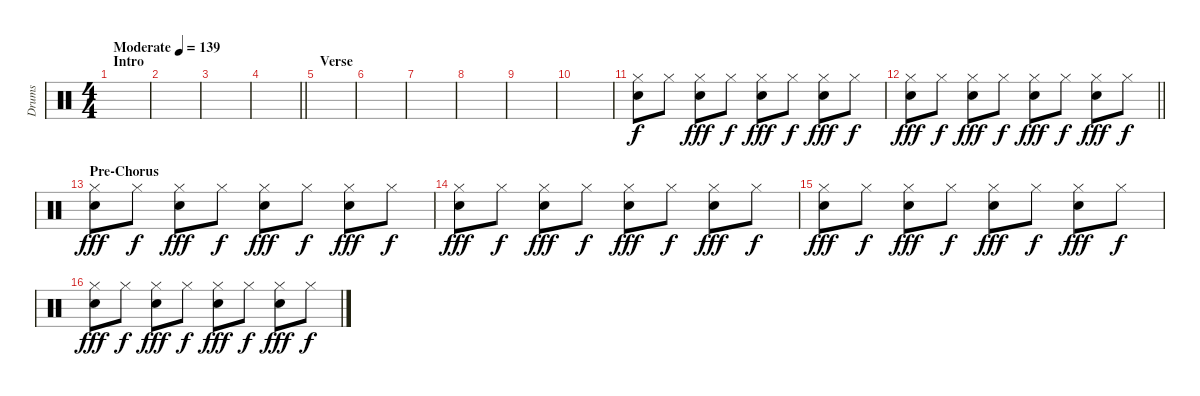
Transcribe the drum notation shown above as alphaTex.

\track ("Drums" "Drums") {instrument percussion}
\staff {score}
\articulation defaults
\ts (4 4)
\section ("" "Intro")
\tempo (139 "Moderate")
\clef neutral
\ks c
|
|
|
\barLineRight lightlight
|
\section ("" "Verse")
|
|
|
|
|
|
("Hi-Hat (closed)" "Hand Clap (hit)").8 "Hi-Hat (closed)".8{dy f} ("Hi-Hat (closed)" "Hand Clap (hit)").8{dy fff} "Hi-Hat (closed)".8{dy f} ("Hi-Hat (closed)" "Hand Clap (hit)").8{dy fff} "Hi-Hat (closed)".8{dy f} ("Hi-Hat (closed)" "Hand Clap (hit)").8{dy fff} "Hi-Hat (closed)".8{dy f} |
\barLineRight lightlight
("Hi-Hat (closed)" "Hand Clap (hit)").8{dy fff} "Hi-Hat (closed)".8{dy f} ("Hi-Hat (closed)" "Hand Clap (hit)").8{dy fff} "Hi-Hat (closed)".8{dy f} ("Hi-Hat (closed)" "Hand Clap (hit)").8{dy fff} "Hi-Hat (closed)".8{dy f} ("Hi-Hat (closed)" "Hand Clap (hit)").8{dy fff} "Hi-Hat (closed)".8{dy f} |
\section ("" "Pre-Chorus")
("Hi-Hat (closed)" "Hand Clap (hit)").8{dy fff} "Hi-Hat (closed)".8{dy f} ("Hi-Hat (closed)" "Hand Clap (hit)").8{dy fff} "Hi-Hat (closed)".8{dy f} ("Hi-Hat (closed)" "Hand Clap (hit)").8{dy fff} "Hi-Hat (closed)".8{dy f} ("Hi-Hat (closed)" "Hand Clap (hit)").8{dy fff} "Hi-Hat (closed)".8{dy f} |
("Hi-Hat (closed)" "Hand Clap (hit)").8{dy fff} "Hi-Hat (closed)".8{dy f} ("Hi-Hat (closed)" "Hand Clap (hit)").8{dy fff} "Hi-Hat (closed)".8{dy f} ("Hi-Hat (closed)" "Hand Clap (hit)").8{dy fff} "Hi-Hat (closed)".8{dy f} ("Hi-Hat (closed)" "Hand Clap (hit)").8{dy fff} "Hi-Hat (closed)".8{dy f} |
("Hi-Hat (closed)" "Hand Clap (hit)").8{dy fff} "Hi-Hat (closed)".8{dy f} ("Hi-Hat (closed)" "Hand Clap (hit)").8{dy fff} "Hi-Hat (closed)".8{dy f} ("Hi-Hat (closed)" "Hand Clap (hit)").8{dy fff} "Hi-Hat (closed)".8{dy f} ("Hi-Hat (closed)" "Hand Clap (hit)").8{dy fff} "Hi-Hat (closed)".8{dy f} |
("Hi-Hat (closed)" "Hand Clap (hit)").8{dy fff} "Hi-Hat (closed)".8{dy f} ("Hi-Hat (closed)" "Hand Clap (hit)").8{dy fff} "Hi-Hat (closed)".8{dy f} ("Hi-Hat (closed)" "Hand Clap (hit)").8{dy fff} "Hi-Hat (closed)".8{dy f} ("Hi-Hat (closed)" "Hand Clap (hit)").8{dy fff} "Hi-Hat (closed)".8{dy f}
